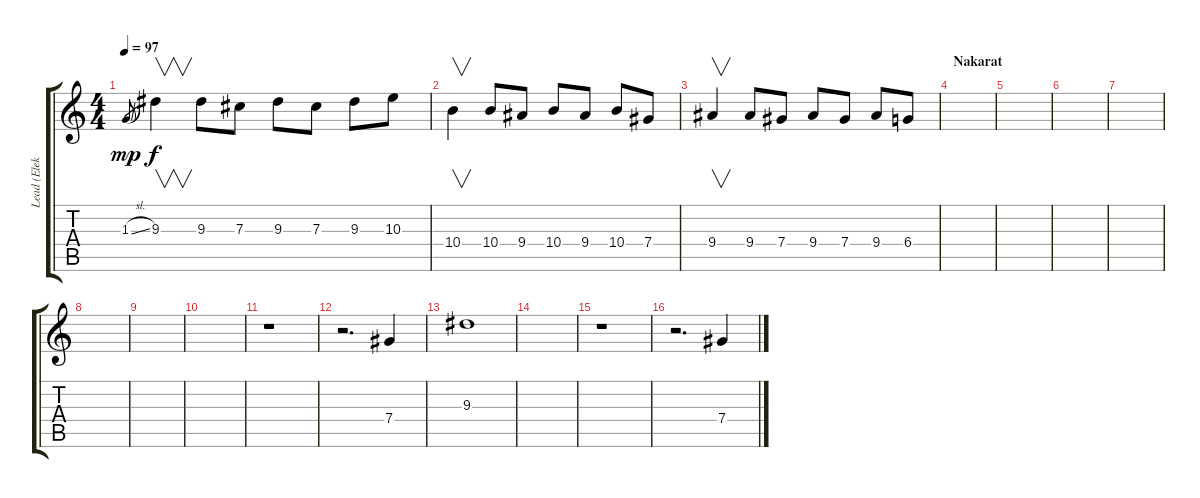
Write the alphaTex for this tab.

\track ("Lead (Elektro)" "Lead (Elek") {instrument distortionguitar}
\staff {score tabs}
\tuning (Eb4 Bb3 Gb3 Db3 Ab2 Eb2) {hide}
\ts (4 4)
\tempo 97
\clef g2
\ks c
1.3{sl}.8{gr dy mp} 9.3.4{v dy f} 9.3.8 7.3.8 9.3.8 7.3.8 9.3.8 10.3.8 |
10.4.4{v} 10.4.8 9.4.8 10.4.8 9.4.8 10.4.8 7.4.8 |
9.4.4{v} 9.4.8 7.4.8 9.4.8 7.4.8 9.4.8 6.4.8 |
\section ("" "Nakarat")
|
|
|
|
|
|
|
r.1 |
r.2{d} 7.4.4 |
9.3.1 |
|
r.1 |
r.2{d} 7.4.4
